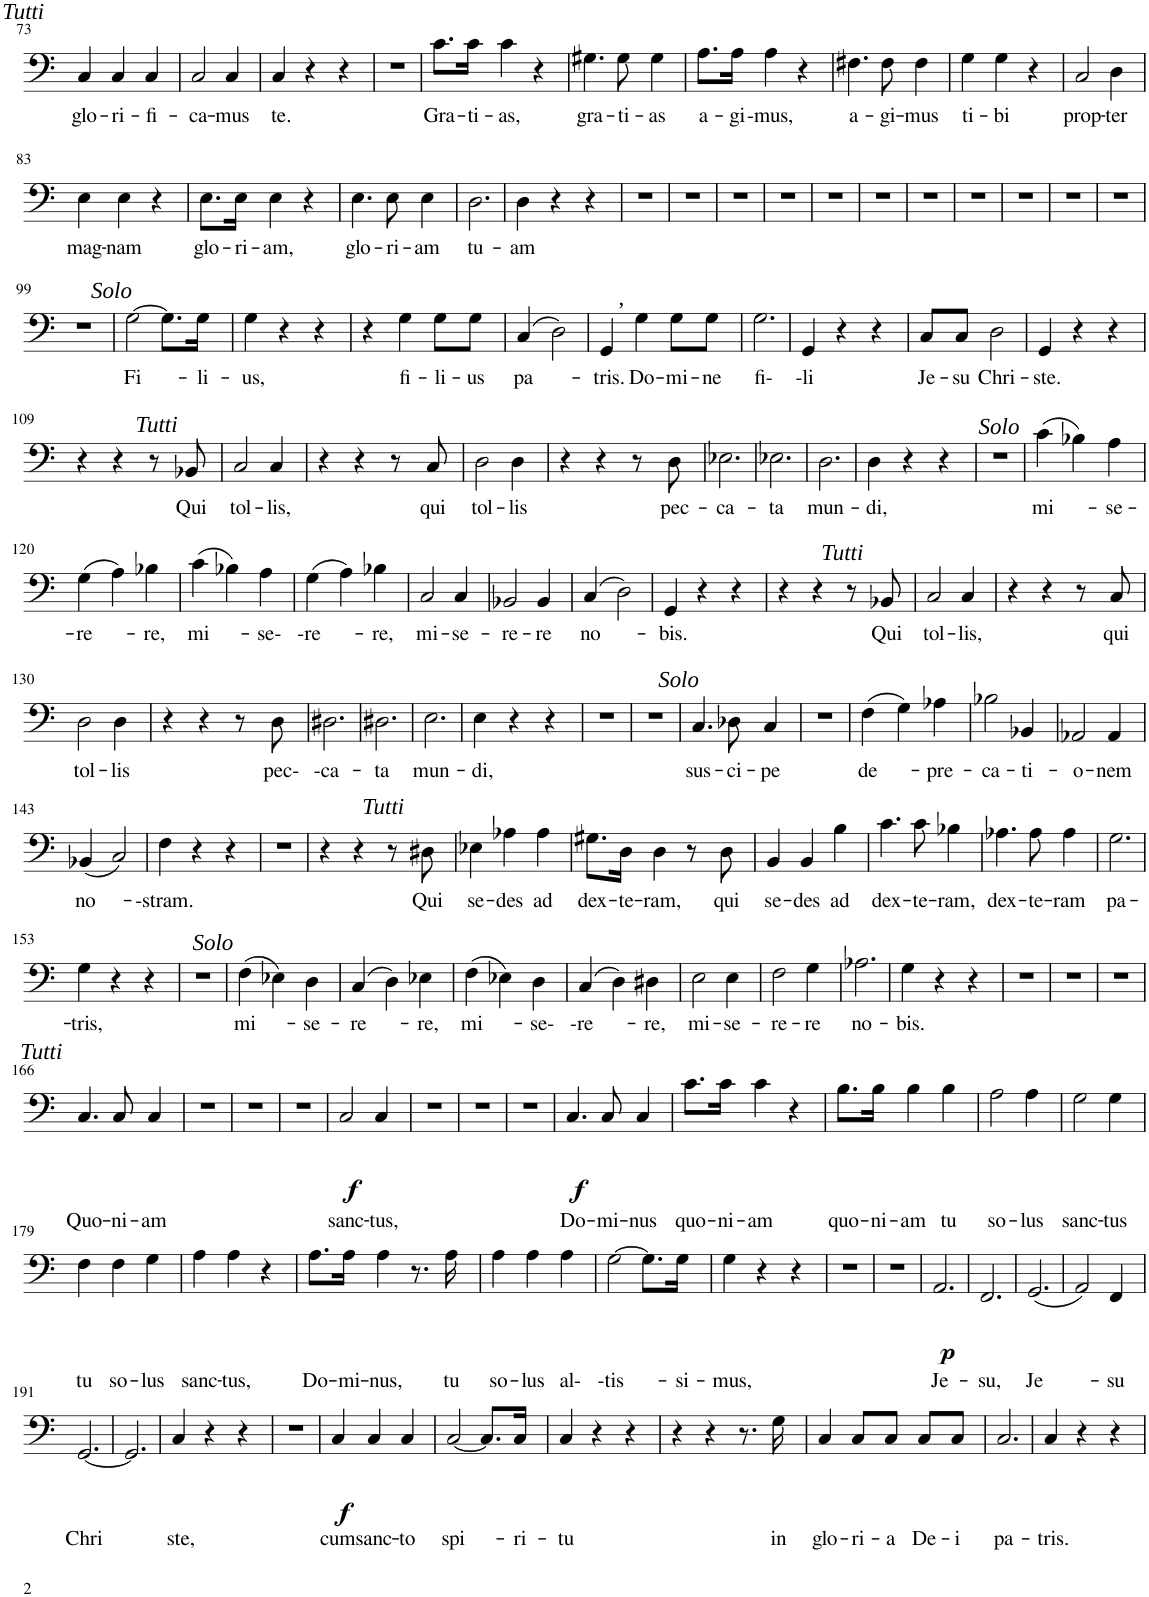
**kern	**text	**dynam
*part1	*part1	*part1
*staff1	*staff1	*staff1
*I"Baß + Pos.	*	*
!!LO:PB:g=z
*clefF4	*	*
*k[]	*	*
*M3/4	*	*
=73	=73	=73
!LO:TX:a:i:t=Tutti	!	!
!	!LO:LY:b	!
4C/	glo-	.
!	!LO:LY:b	!
4C/	ri-	.
!	!LO:LY:b	!
4C/	fi-	.
=74	=74	=74
!	!LO:LY:b	!
2C/	ca-	.
!	!LO:LY:b	!
4C/	mus	.
=75	=75	=75
!	!LO:LY:b	!
4C/	te.	.
4r	.	.
4r	.	.
=76	=76	=76
2.r	.	.
=77	=77	=77
!	!LO:LY:b	!
8.c\L	Gra-	.
!	!LO:LY:b	!
16c\Jk	ti-	.
!	!LO:LY:b	!
4c\	as,	.
4r	.	.
=78	=78	=78
!	!LO:LY:b	!
4.G#X\	gra-	.
!	!LO:LY:b	!
8G#\	ti-	.
!	!LO:LY:b	!
4G#\	as	.
=79	=79	=79
!	!LO:LY:b	!
8.A\L	a-	.
!	!LO:LY:b	!
16A\Jk	gi	.
!	!LO:LY:b	!
4A\	-mus,	.
4r	.	.
=80	=80	=80
!	!LO:LY:b	!
4.F#X\	a-	.
!	!LO:LY:b	!
8F#\	gi-	.
!	!LO:LY:b	!
4F#\	mus	.
=81	=81	=81
!	!LO:LY:b	!
4G\	ti-	.
!	!LO:LY:b	!
4G\	bi	.
4r	.	.
=82	=82	=82
!	!LO:LY:b	!
2C/	prop-	.
!	!LO:LY:b	!
4D\	ter	.
!!LO:LB:g=z
=83	=83	=83
!	!LO:LY:b	!
4E\	mag-	.
!	!LO:LY:b	!
4E\	nam	.
4r	.	.
=84	=84	=84
!	!LO:LY:b	!
8.E\L	glo-	.
!	!LO:LY:b	!
16E\Jk	ri-	.
!	!LO:LY:b	!
4E\	am,	.
4r	.	.
=85	=85	=85
!	!LO:LY:b	!
4.E\	glo-	.
!	!LO:LY:b	!
8E\	ri-	.
!	!LO:LY:b	!
4E\	am	.
=86	=86	=86
!	!LO:LY:b	!
2.D\	tu-	.
=87	=87	=87
!	!LO:LY:b	!
4D\	am	.
4r	.	.
4r	.	.
=88	=88	=88
2.r	.	.
=89	=89	=89
2.r	.	.
=90	=90	=90
2.r	.	.
=91	=91	=91
2.r	.	.
=92	=92	=92
2.r	.	.
=93	=93	=93
2.r	.	.
=94	=94	=94
2.r	.	.
=95	=95	=95
2.r	.	.
=96	=96	=96
2.r	.	.
=97	=97	=97
2.r	.	.
=98	=98	=98
2.r	.	.
!!LO:LB:g=z
=99	=99	=99
2.r	.	.
=100	=100	=100
!LO:TX:a:i:t=Solo	!	!
!	!LO:LY:b	!
[2G\	Fi	.
8.G\L]	.	.
!	!LO:LY:b	!
16G\Jk	li-	.
=101	=101	=101
!	!LO:LY:b	!
4G\	us,	.
4r	.	.
4r	.	.
=102	=102	=102
4r	.	.
!	!LO:LY:b	!
4G\	fi-	.
!	!LO:LY:b	!
8G\L	li-	.
!	!LO:LY:b	!
8G\J	us	.
=103	=103	=103
!	!LO:LY:b	!
(4C/	pa	.
2D\)	.	.
=104	=104	=104
!LO:TX:a:t=,	!	!
!	!LO:LY:b	!
4GG/	tris.	.
!	!LO:LY:b	!
4G\	Do-	.
!	!LO:LY:b	!
8G\L	mi-	.
!	!LO:LY:b	!
8G\J	ne	.
=105	=105	=105
!	!LO:LY:b	!
2.G\	fi-	.
=106	=106	=106
!	!LO:LY:b	!
4GG/	-li	.
4r	.	.
4r	.	.
=107	=107	=107
!	!LO:LY:b	!
8C/L	Je-	.
!	!LO:LY:b	!
8C/J	su	.
!	!LO:LY:b	!
2D\	Chri-	.
=108	=108	=108
!	!LO:LY:b	!
4GG/	ste.	.
4r	.	.
4r	.	.
!!LO:LB:g=z
=109	=109	=109
4r	.	.
4r	.	.
8r	.	.
!LO:TX:a:i:t=Tutti	!	!
!	!LO:LY:b	!
8BB-X/	Qui	.
=110	=110	=110
!	!LO:LY:b	!
2C/	tol-	.
!	!LO:LY:b	!
4C/	lis,	.
=111	=111	=111
4r	.	.
4r	.	.
8r	.	.
!	!LO:LY:b	!
8C/	qui	.
=112	=112	=112
!	!LO:LY:b	!
2D\	tol-	.
!	!LO:LY:b	!
4D\	lis	.
=113	=113	=113
4r	.	.
4r	.	.
8r	.	.
!	!LO:LY:b	!
8D\	pec-	.
=114	=114	=114
!	!LO:LY:b	!
2.E-X\	ca-	.
=115	=115	=115
!	!LO:LY:b	!
2.E-X\	ta	.
=116	=116	=116
!	!LO:LY:b	!
2.D\	mun-	.
=117	=117	=117
!	!LO:LY:b	!
4D\	di,	.
4r	.	.
4r	.	.
=118	=118	=118
2.r	.	.
=119	=119	=119
!LO:TX:a:i:t=Solo	!	!
!	!LO:LY:b	!
(4c\	mi	.
4B-X\)	.	.
!	!LO:LY:b	!
4A\	se-	.
!!LO:LB:g=z
=120	=120	=120
!	!LO:LY:b	!
(4G\	re	.
4A\)	.	.
!	!LO:LY:b	!
4B-X\	re,	.
=121	=121	=121
!	!LO:LY:b	!
(4c\	mi	.
4B-X\)	.	.
!	!LO:LY:b	!
4A\	se-	.
=122	=122	=122
!	!LO:LY:b	!
(4G\	-re	.
4A\)	.	.
!	!LO:LY:b	!
4B-X\	re,	.
=123	=123	=123
!	!LO:LY:b	!
2C/	mi-	.
!	!LO:LY:b	!
4C/	se-	.
=124	=124	=124
!	!LO:LY:b	!
2BB-X/	re-	.
!	!LO:LY:b	!
4BB-/	re	.
=125	=125	=125
!	!LO:LY:b	!
(4C/	no	.
2D\)	.	.
=126	=126	=126
!	!LO:LY:b	!
4GG/	bis.	.
4r	.	.
4r	.	.
=127	=127	=127
4r	.	.
4r	.	.
!LO:TX:a:i:t=Tutti	!	!
8r	.	.
!	!LO:LY:b	!
8BB-X/	Qui	.
=128	=128	=128
!	!LO:LY:b	!
2C/	tol-	.
!	!LO:LY:b	!
4C/	lis,	.
=129	=129	=129
4r	.	.
4r	.	.
8r	.	.
!	!LO:LY:b	!
8C/	qui	.
!!LO:LB:g=z
=130	=130	=130
!	!LO:LY:b	!
2D\	tol-	.
!	!LO:LY:b	!
4D\	lis	.
=131	=131	=131
4r	.	.
4r	.	.
8r	.	.
!	!LO:LY:b	!
8D\	pec-	.
=132	=132	=132
!	!LO:LY:b	!
2.D#X\	-ca-	.
=133	=133	=133
!	!LO:LY:b	!
2.D#X\	ta	.
=134	=134	=134
!	!LO:LY:b	!
2.E\	mun-	.
=135	=135	=135
!	!LO:LY:b	!
4E\	di,	.
4r	.	.
4r	.	.
=136	=136	=136
2.r	.	.
=137	=137	=137
2.r	.	.
=138	=138	=138
!LO:TX:a:i:t=Solo	!	!
!	!LO:LY:b	!
4.C/	sus-	.
!	!LO:LY:b	!
8D-X\	ci-	.
!	!LO:LY:b	!
4C/	pe	.
=139	=139	=139
2.r	.	.
=140	=140	=140
!	!LO:LY:b	!
(4F\	de	.
4G\)	.	.
!	!LO:LY:b	!
4A-X\	pre-	.
=141	=141	=141
!	!LO:LY:b	!
2B-X\	ca-	.
!	!LO:LY:b	!
4BB-X/	ti-	.
=142	=142	=142
!	!LO:LY:b	!
2AA-X/	o-	.
!	!LO:LY:b	!
4AA-/	nem	.
!!LO:LB:g=z
=143	=143	=143
!	!LO:LY:b	!
(4BB-X/	no	.
2C/)	.	.
=144	=144	=144
!	!LO:LY:b	!
4F\	-stram.	.
4r	.	.
4r	.	.
=145	=145	=145
2.r	.	.
=146	=146	=146
4r	.	.
4r	.	.
8r	.	.
!LO:TX:a:i:t=Tutti	!	!
!	!LO:LY:b	!
8D#X\	Qui	.
=147	=147	=147
!	!LO:LY:b	!
4E-X\	se-	.
!	!LO:LY:b	!
4A-X\	des	.
!	!LO:LY:b	!
4A-\	ad	.
=148	=148	=148
!	!LO:LY:b	!
8.G#X\L	dex-	.
!	!LO:LY:b	!
16D\Jk	te-	.
!	!LO:LY:b	!
4D\	ram,	.
8r	.	.
!	!LO:LY:b	!
8D\	qui	.
=149	=149	=149
!	!LO:LY:b	!
4BB/	se-	.
!	!LO:LY:b	!
4BB/	des	.
!	!LO:LY:b	!
4B\	ad	.
=150	=150	=150
!	!LO:LY:b	!
4.c\	dex-	.
!	!LO:LY:b	!
8c\	te-	.
!	!LO:LY:b	!
4B-X\	ram,	.
=151	=151	=151
!	!LO:LY:b	!
4.A-X\	dex-	.
!	!LO:LY:b	!
8A-\	te-	.
!	!LO:LY:b	!
4A-\	ram	.
=152	=152	=152
!	!LO:LY:b	!
2.G\	pa-	.
!!LO:LB:g=z
=153	=153	=153
!	!LO:LY:b	!
4G\	tris,	.
4r	.	.
4r	.	.
=154	=154	=154
2.r	.	.
=155	=155	=155
!LO:TX:a:i:t=Solo	!	!
!	!LO:LY:b	!
(4F\	mi	.
4E-X\)	.	.
!	!LO:LY:b	!
4D\	se-	.
=156	=156	=156
!	!LO:LY:b	!
(4C/	re	.
4D\)	.	.
!	!LO:LY:b	!
4E-X\	re,	.
=157	=157	=157
!	!LO:LY:b	!
(4F\	mi	.
4E-X\)	.	.
!	!LO:LY:b	!
4D\	se-	.
=158	=158	=158
!	!LO:LY:b	!
(4C/	-re	.
4D\)	.	.
!	!LO:LY:b	!
4D#X\	re,	.
=159	=159	=159
!	!LO:LY:b	!
2E\	mi-	.
!	!LO:LY:b	!
4E\	se-	.
=160	=160	=160
!	!LO:LY:b	!
2F\	re-	.
!	!LO:LY:b	!
4G\	re	.
=161	=161	=161
!	!LO:LY:b	!
2.A-X\	no-	.
=162	=162	=162
!	!LO:LY:b	!
4G\	bis.	.
4r	.	.
4r	.	.
=163	=163	=163
2.r	.	.
=164	=164	=164
2.r	.	.
=165	=165	=165
2.r	.	.
!!LO:LB:g=z
=166	=166	=166
!LO:TX:a:i:t=Tutti	!	!
!	!LO:LY:b	!
4.C/	Quo-	.
!	!LO:LY:b	!
8C/	ni-	.
!	!LO:LY:b	!
4C/	am	.
=167	=167	=167
2.r	.	.
=168	=168	=168
2.r	.	.
=169	=169	=169
2.r	.	.
=170	=170	=170
!	!LO:LY:b	!LO:DY:b
2C/	sanc-	f
!	!LO:LY:b	!
4C/	tus,	.
=171	=171	=171
2.r	.	.
=172	=172	=172
2.r	.	.
=173	=173	=173
2.r	.	.
=174	=174	=174
!	!LO:LY:b	!LO:DY:b
4.C/	Do-	f
!	!LO:LY:b	!
8C/	mi-	.
!	!LO:LY:b	!
4C/	nus	.
=175	=175	=175
!	!LO:LY:b	!
8.c\L	quo-	.
!	!LO:LY:b	!
16c\Jk	ni-	.
!	!LO:LY:b	!
4c\	am	.
4r	.	.
=176	=176	=176
!	!LO:LY:b	!
8.B\L	quo-	.
!	!LO:LY:b	!
16B\Jk	ni-	.
!	!LO:LY:b	!
4B\	am	.
!	!LO:LY:b	!
4B\	tu	.
=177	=177	=177
!	!LO:LY:b	!
2A\	so-	.
!	!LO:LY:b	!
4A\	lus	.
=178	=178	=178
!	!LO:LY:b	!
2G\	sanc-	.
!	!LO:LY:b	!
4G\	tus	.
!!LO:LB:g=z
=179	=179	=179
!	!LO:LY:b	!
4F\	tu	.
!	!LO:LY:b	!
4F\	so-	.
!	!LO:LY:b	!
4G\	lus	.
=180	=180	=180
!	!LO:LY:b	!
4A\	sanc-	.
!	!LO:LY:b	!
4A\	tus,	.
4r	.	.
=181	=181	=181
!	!LO:LY:b	!
8.A\L	Do-	.
!	!LO:LY:b	!
16A\Jk	mi-	.
!	!LO:LY:b	!
4A\	nus,	.
8.r	.	.
!	!LO:LY:b	!
16A\	tu	.
=182	=182	=182
!	!LO:LY:b	!
4A\	so-	.
!	!LO:LY:b	!
4A\	lus	.
!	!LO:LY:b	!
4A\	al-	.
=183	=183	=183
!	!LO:LY:b	!
[2G\	-tis	.
8.G\L]	.	.
!	!LO:LY:b	!
16G\Jk	si-	.
=184	=184	=184
!	!LO:LY:b	!
4G\	mus,	.
4r	.	.
4r	.	.
=185	=185	=185
2.r	.	.
=186	=186	=186
2.r	.	.
=187	=187	=187
!	!LO:LY:b	!LO:DY:b
2.AA/	Je-	p
=188	=188	=188
!	!LO:LY:b	!
2.FF/	su,	.
=189	=189	=189
!	!LO:LY:b	!
(2.GG/	Je	.
=190	=190	=190
2AA/)	.	.
!	!LO:LY:b	!
4FF/	su	.
!!LO:LB:g=z
=191	=191	=191
!	!LO:LY:b	!
[2.GG/	Chri	.
=192	=192	=192
2.GG/]	.	.
=193	=193	=193
!	!LO:LY:b	!
4C/	ste,	.
4r	.	.
4r	.	.
=194	=194	=194
2.r	.	.
=195	=195	=195
!	!LO:LY:b	!LO:DY:b
4C/	cum	f
!	!LO:LY:b	!
4C/	sanc-	.
!	!LO:LY:b	!
4C/	to	.
=196	=196	=196
!	!LO:LY:b	!
[2C/	spi	.
8.C/L]	.	.
!	!LO:LY:b	!
16C/Jk	ri-	.
=197	=197	=197
!	!LO:LY:b	!
4C/	tu	.
4r	.	.
4r	.	.
=198	=198	=198
4r	.	.
4r	.	.
8.r	.	.
!	!LO:LY:b	!
16G\	in	.
=199	=199	=199
!	!LO:LY:b	!
4C/	glo-	.
!	!LO:LY:b	!
8C/L	ri-	.
!	!LO:LY:b	!
8C/J	a	.
!	!LO:LY:b	!
8C/L	De-	.
!	!LO:LY:b	!
8C/J	i	.
=200	=200	=200
!	!LO:LY:b	!
2.C/	pa-	.
=201	=201	=201
!	!LO:LY:b	!
4C/	tris.	.
4r	.	.
4r	.	.
=	=	=
*-	*-	*-
